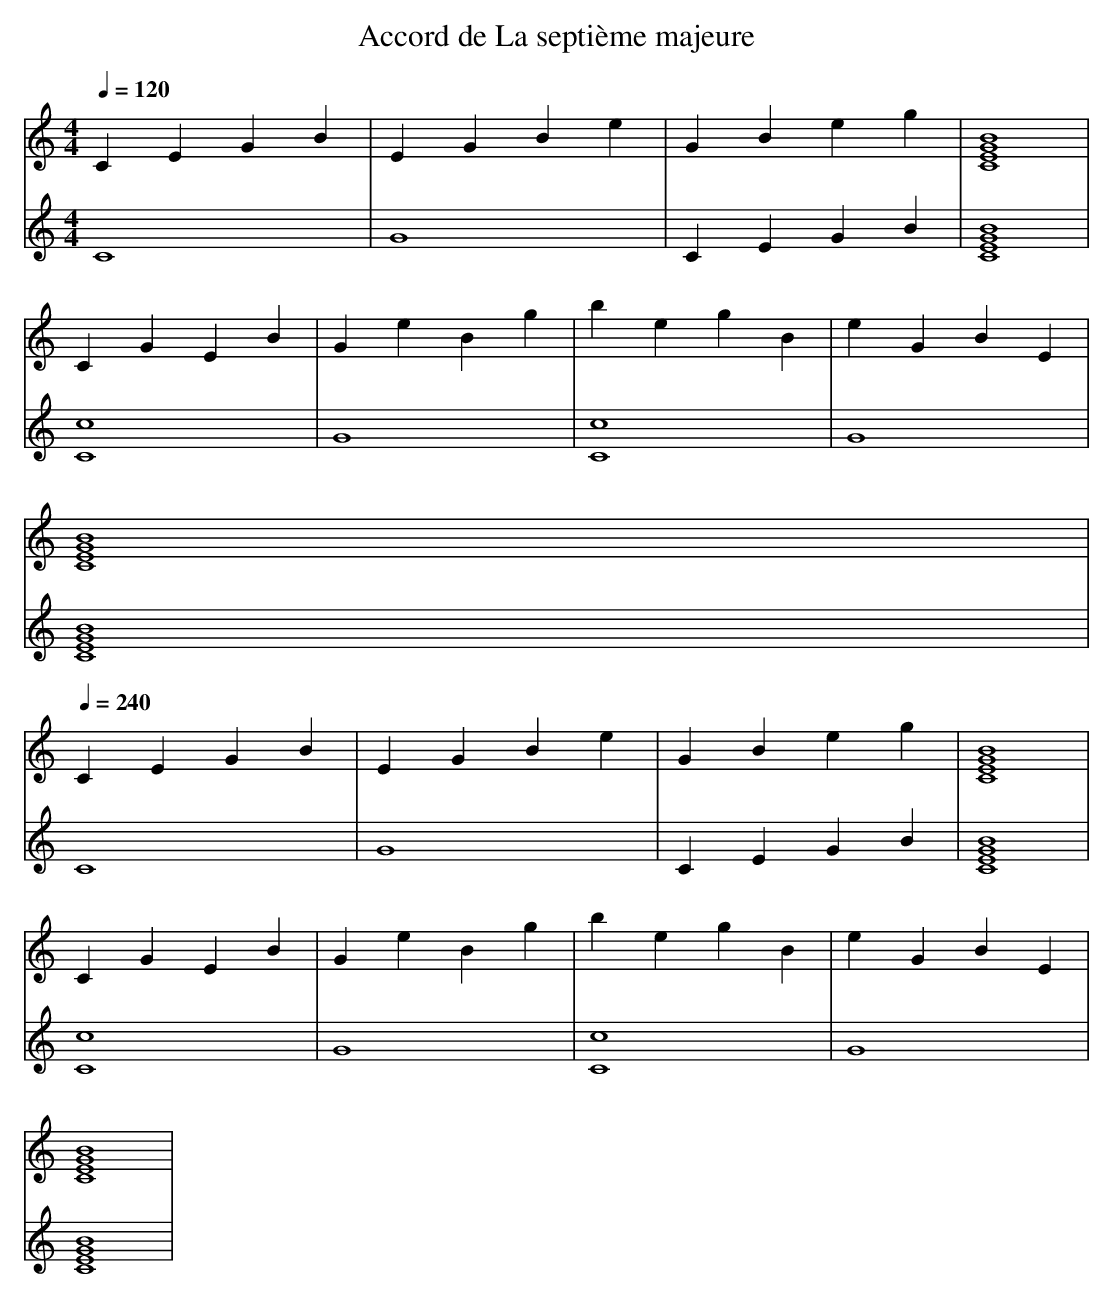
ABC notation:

X:1
T:Accord de La septième majeure
M: 4/4
L: 1/4
Q:1/4=120
K:C
V:1
C E G B | E G B e | G B e g | [C4 E4 G4 B4] |
C G E B | G e B g | b e g B | e G B E |
[C4 E4 G4 B4] |
Q:1/4=240
C E G B | E G B e | G B e g | [C4 E4 G4 B4] |
C G E B | G e B g | b e g B | e G B E |
[C4 E4 G4 B4] |
V:2
C4 | G4 | C E G B | [C4 E4 G4 B4] |
[C4 c4] | G4 | [C4 c4] | G4 |
[C4 E4 G4 B4] |
Q:1/4=240
C4 | G4 | C E G B | [C4 E4 G4 B4] |
[C4 c4] | G4 | [C4 c4] | G4 |
[C4 E4 G4 B4] |
